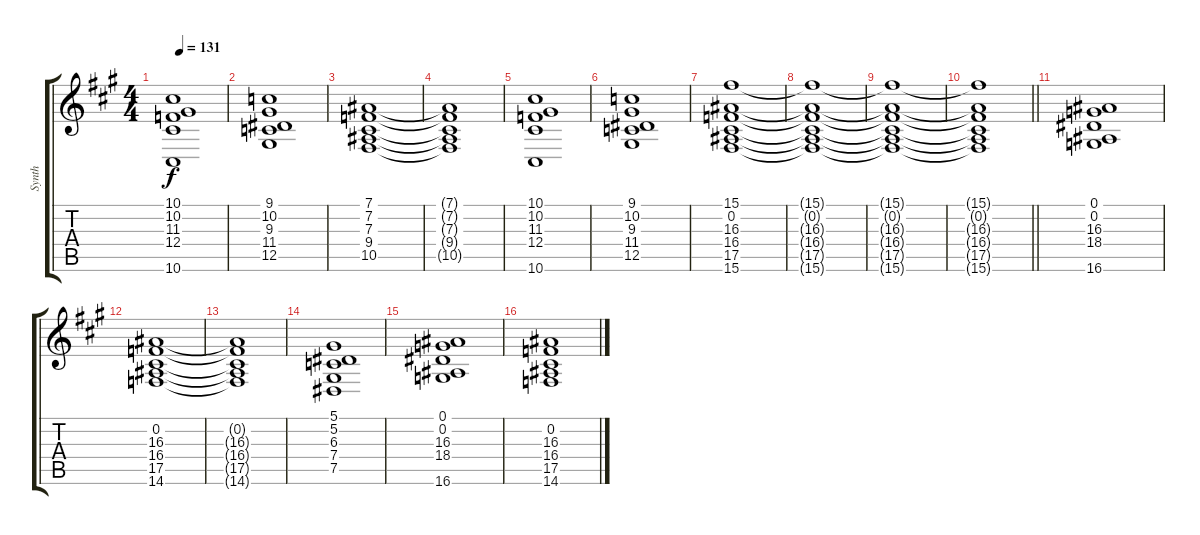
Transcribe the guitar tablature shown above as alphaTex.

\track ("Synth" "Synth") {instrument pad2warm}
\staff {score tabs}
\tuning (Eb4 Bb3 Gb3 Db3 Ab2 Eb2) {hide}
\ts (4 4)
\tempo 131
\clef g2
\ks a
(10.1 10.2 11.3 12.4 10.6).1{dy f} |
(9.1 10.2 9.3 11.4 12.5).1 |
(7.1 7.2 7.3 9.4 10.5).1 |
(7.1{t} 7.2{t} 7.3{t} 9.4{t} 10.5{t}).1 |
(10.1 10.2 11.3 12.4 10.6).1 |
(9.1 10.2 9.3 11.4 12.5).1 |
(15.1 0.2 16.3 16.4 17.5 15.6).1 |
(15.1{t} 0.2{t} 16.3{t} 16.4{t} 17.5{t} 15.6{t}).1 |
(15.1{t} 0.2{t} 16.3{t} 16.4{t} 17.5{t} 15.6{t}).1 |
\barLineRight lightlight
(15.1{t} 0.2{t} 16.3{t} 16.4{t} 17.5{t} 15.6{t}).1 |
(0.1 0.2 16.3 18.4 16.6).1 |
(0.2 16.3 16.4 17.5 14.6).1 |
(0.2{t} 16.3{t} 16.4{t} 17.5{t} 14.6{t}).1 |
(5.1 5.2 6.3 7.4 7.5).1 |
(0.1 0.2 16.3 18.4 16.6).1 |
(0.2 16.3 16.4 17.5 14.6).1
